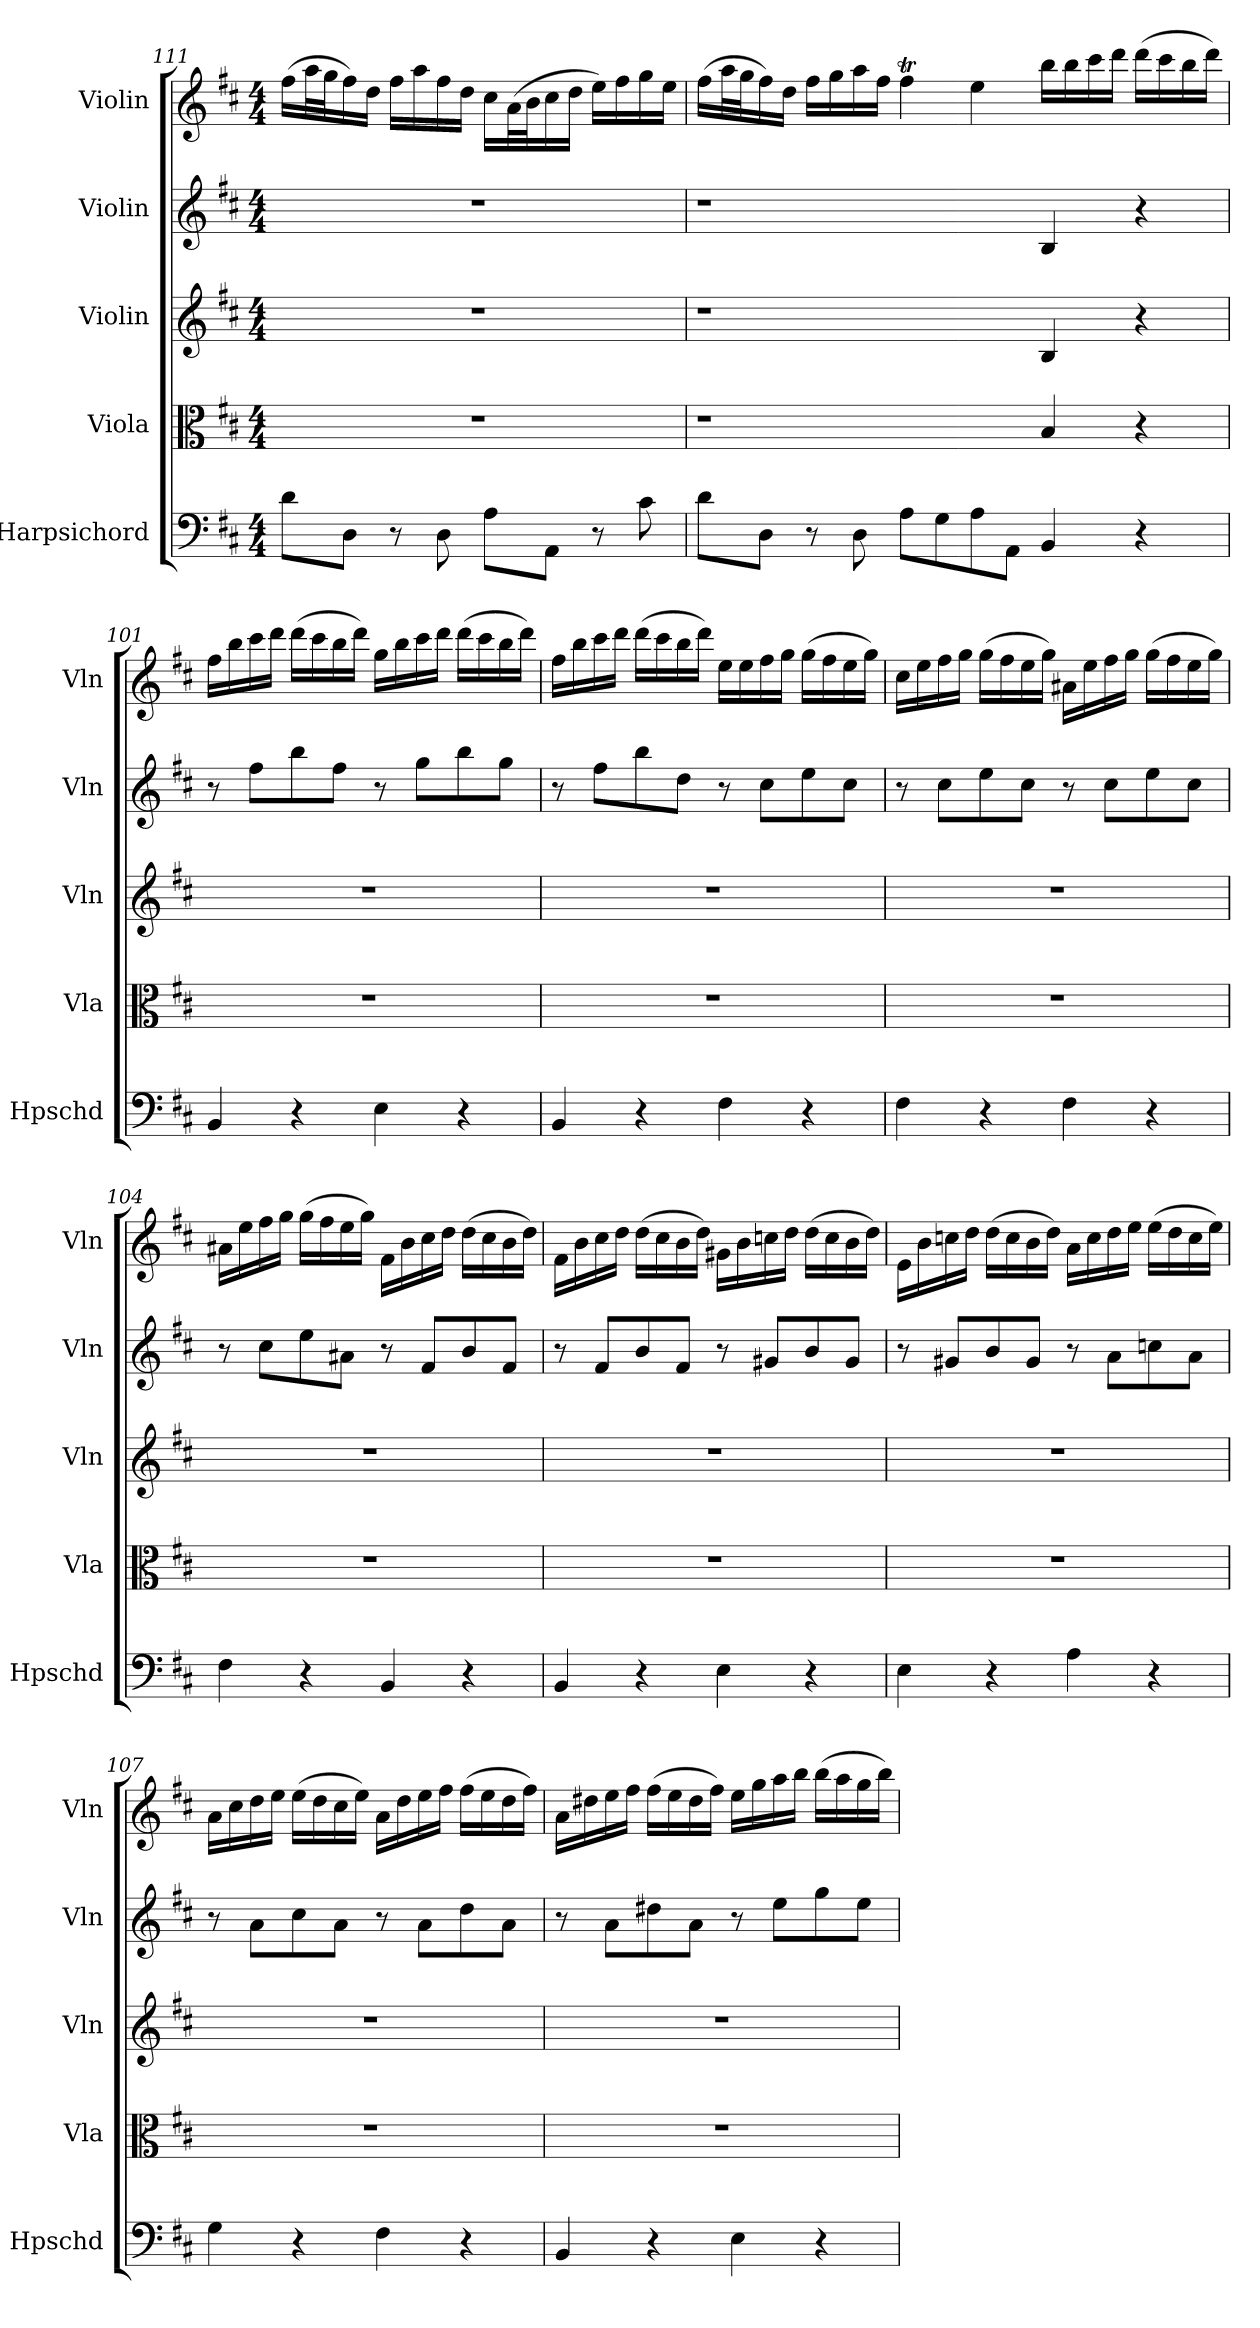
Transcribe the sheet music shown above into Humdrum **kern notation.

**kern	**kern	**kern	**kern	**kern
*part5	*part4	*part3	*part2	*part1
*staff5	*staff4	*staff3	*staff2	*staff1
*I"Harpsichord	*I"Viola	*I"Violin	*I"Violin	*I"Violin
*I'Hpschd	*I'Vla	*I'Vln	*I'Vln	*I'Vln
*clefF4	*clefC3	*clefG2	*clefG2	*clefG2
*k[f#c#]	*k[f#c#]	*k[f#c#]	*k[f#c#]	*k[f#c#]
*D:	*D:	*D:	*D:	*D:
*M4/4	*M4/4	*M4/4	*M4/4	*M4/4
=111	=111	=111	=111	=111
8d\L	1r	1r	1r	(16ff#\LL
.	.	.	.	32aa\L
.	.	.	.	32gg\J
8D\J	.	.	.	16ff#\)
.	.	.	.	16dd\JJ
8r	.	.	.	16ff#\LL
.	.	.	.	16aa\
8D\	.	.	.	16ff#\
.	.	.	.	16dd\JJ
8A\L	.	.	.	16cc#\LL
.	.	.	.	(32a\L
.	.	.	.	32b\J
8AA\J	.	.	.	16cc#\
.	.	.	.	16dd\JJ
8r	.	.	.	16ee\LL)
.	.	.	.	16ff#\
8c#\	.	.	.	16gg\
.	.	.	.	16ee\JJ
=112	=112	=112	=112	=112
8d\L	1r	1r	1r	(16ff#\LL
.	.	.	.	32aa\L
.	.	.	.	32gg\J
8D\J	.	.	.	16ff#\)
.	.	.	.	16dd\JJ
8r	.	.	.	16ff#\LL
.	.	.	.	16gg\
8D\	.	.	.	16aa\
.	.	.	.	16ff#\JJ
8A\L	.	.	.	4ff#t\
8G\	.	.	.	.
8A\	.	.	.	4ee\
8AA\J	.	.	.	.
4BB/	4B/	4B/	4B/	16bb\LL
.	.	.	.	16bb\
.	.	.	.	16ccc#\
.	.	.	.	16ddd\JJ
4r	4r	4r	4r	(16ddd\LL
.	.	.	.	16ccc#\
.	.	.	.	16bb\
.	.	.	.	16ddd\JJ)
=101	=101	=101	=101	=101
4BB/	1r	1r	8r	16ff#\LL
.	.	.	.	16bb\
.	.	.	8ff#\L	16ccc#\
.	.	.	.	16ddd\JJ
4r	.	.	8bb\	(16ddd\LL
.	.	.	.	16ccc#\
.	.	.	8ff#\J	16bb\
.	.	.	.	16ddd\JJ)
4E\	.	.	8r	16gg\LL
.	.	.	.	16bb\
.	.	.	8gg\L	16ccc#\
.	.	.	.	16ddd\JJ
4r	.	.	8bb\	(16ddd\LL
.	.	.	.	16ccc#\
.	.	.	8gg\J	16bb\
.	.	.	.	16ddd\JJ)
=102	=102	=102	=102	=102
4BB/	1r	1r	8r	16ff#\LL
.	.	.	.	16bb\
.	.	.	8ff#\L	16ccc#\
.	.	.	.	16ddd\JJ
4r	.	.	8bb\	(16ddd\LL
.	.	.	.	16ccc#\
.	.	.	8dd\J	16bb\
.	.	.	.	16ddd\JJ)
4F#\	.	.	8r	16ee\LL
.	.	.	.	16ee\
.	.	.	8cc#\L	16ff#\
.	.	.	.	16gg\JJ
4r	.	.	8ee\	(16gg\LL
.	.	.	.	16ff#\
.	.	.	8cc#\J	16ee\
.	.	.	.	16gg\JJ)
=103	=103	=103	=103	=103
4F#\	1r	1r	8r	16cc#\LL
.	.	.	.	16ee\
.	.	.	8cc#\L	16ff#\
.	.	.	.	16gg\JJ
4r	.	.	8ee\	(16gg\LL
.	.	.	.	16ff#\
.	.	.	8cc#\J	16ee\
.	.	.	.	16gg\JJ)
4F#\	.	.	8r	16a#X\LL
.	.	.	.	16ee\
.	.	.	8cc#\L	16ff#\
.	.	.	.	16gg\JJ
4r	.	.	8ee\	(16gg\LL
.	.	.	.	16ff#\
.	.	.	8cc#\J	16ee\
.	.	.	.	16gg\JJ)
=104	=104	=104	=104	=104
4F#\	1r	1r	8r	16a#X\LL
.	.	.	.	16ee\
.	.	.	8cc#\L	16ff#\
.	.	.	.	16gg\JJ
4r	.	.	8ee\	(16gg\LL
.	.	.	.	16ff#\
.	.	.	8a#X\J	16ee\
.	.	.	.	16gg\JJ)
4BB/	.	.	8r	16f#\LL
.	.	.	.	16b\
.	.	.	8f#/L	16cc#\
.	.	.	.	16dd\JJ
4r	.	.	8b/	(16dd\LL
.	.	.	.	16cc#\
.	.	.	8f#/J	16b\
.	.	.	.	16dd\JJ)
=105	=105	=105	=105	=105
4BB/	1r	1r	8r	16f#\LL
.	.	.	.	16b\
.	.	.	8f#/L	16cc#\
.	.	.	.	16dd\JJ
4r	.	.	8b/	(16dd\LL
.	.	.	.	16cc#\
.	.	.	8f#/J	16b\
.	.	.	.	16dd\JJ)
4E\	.	.	8r	16g#X\LL
.	.	.	.	16b\
.	.	.	8g#X/L	16ccn\
.	.	.	.	16dd\JJ
4r	.	.	8b/	(16dd\LL
.	.	.	.	16cc\
.	.	.	8g#/J	16b\
.	.	.	.	16dd\JJ)
=106	=106	=106	=106	=106
4E\	1r	1r	8r	16e\LL
.	.	.	.	16b\
.	.	.	8g#X/L	16ccn\
.	.	.	.	16dd\JJ
4r	.	.	8b/	(16dd\LL
.	.	.	.	16cc\
.	.	.	8g#/J	16b\
.	.	.	.	16dd\JJ)
4A\	.	.	8r	16a\LL
.	.	.	.	16cc\
.	.	.	8a\L	16dd\
.	.	.	.	16ee\JJ
4r	.	.	8ccn\	(16ee\LL
.	.	.	.	16dd\
.	.	.	8a\J	16cc\
.	.	.	.	16ee\JJ)
=107	=107	=107	=107	=107
4G\	1r	1r	8r	16a\LL
.	.	.	.	16cc#\
.	.	.	8a\L	16dd\
.	.	.	.	16ee\JJ
4r	.	.	8cc#\	(16ee\LL
.	.	.	.	16dd\
.	.	.	8a\J	16cc#\
.	.	.	.	16ee\JJ)
4F#\	.	.	8r	16a\LL
.	.	.	.	16dd\
.	.	.	8a\L	16ee\
.	.	.	.	16ff#\JJ
4r	.	.	8dd\	(16ff#\LL
.	.	.	.	16ee\
.	.	.	8a\J	16dd\
.	.	.	.	16ff#\JJ)
=108	=108	=108	=108	=108
4BB/	1r	1r	8r	16a\LL
.	.	.	.	16dd#X\
.	.	.	8a\L	16ee\
.	.	.	.	16ff#\JJ
4r	.	.	8dd#X\	(16ff#\LL
.	.	.	.	16ee\
.	.	.	8a\J	16dd#\
.	.	.	.	16ff#\JJ)
4E\	.	.	8r	16ee\LL
.	.	.	.	16gg\
.	.	.	8ee\L	16aa\
.	.	.	.	16bb\JJ
4r	.	.	8gg\	(16bb\LL
.	.	.	.	16aa\
.	.	.	8ee\J	16gg\
.	.	.	.	16bb\JJ)
=	=	=	=	=
*-	*-	*-	*-	*-
